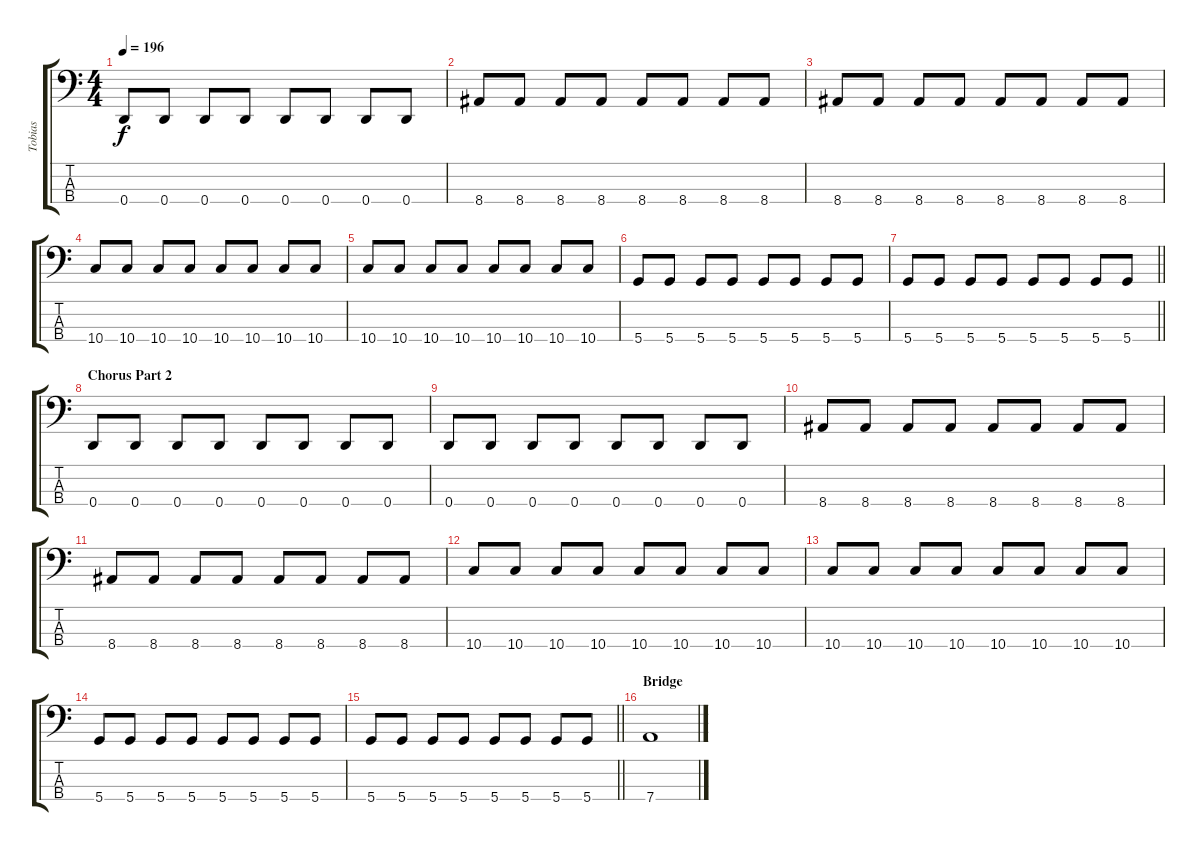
\track ("Tobias" "Tobias") {instrument electricbasspick}
\staff {score tabs}
\tuning (G2 D2 A1 D1) {hide}
\ts (4 4)
\tempo 196
\clef f4
\ks aminor
0.4.8{dy f} 0.4.8 0.4.8 0.4.8 0.4.8 0.4.8 0.4.8 0.4.8 |
8.4.8 8.4.8 8.4.8 8.4.8 8.4.8 8.4.8 8.4.8 8.4.8 |
8.4.8 8.4.8 8.4.8 8.4.8 8.4.8 8.4.8 8.4.8 8.4.8 |
10.4.8 10.4.8 10.4.8 10.4.8 10.4.8 10.4.8 10.4.8 10.4.8 |
10.4.8 10.4.8 10.4.8 10.4.8 10.4.8 10.4.8 10.4.8 10.4.8 |
5.4.8 5.4.8 5.4.8 5.4.8 5.4.8 5.4.8 5.4.8 5.4.8 |
\barLineRight lightlight
5.4.8 5.4.8 5.4.8 5.4.8 5.4.8 5.4.8 5.4.8 5.4.8 |
\section ("" "Chorus Part 2")
0.4.8 0.4.8 0.4.8 0.4.8 0.4.8 0.4.8 0.4.8 0.4.8 |
0.4.8 0.4.8 0.4.8 0.4.8 0.4.8 0.4.8 0.4.8 0.4.8 |
8.4.8 8.4.8 8.4.8 8.4.8 8.4.8 8.4.8 8.4.8 8.4.8 |
8.4.8 8.4.8 8.4.8 8.4.8 8.4.8 8.4.8 8.4.8 8.4.8 |
10.4.8 10.4.8 10.4.8 10.4.8 10.4.8 10.4.8 10.4.8 10.4.8 |
10.4.8 10.4.8 10.4.8 10.4.8 10.4.8 10.4.8 10.4.8 10.4.8 |
5.4.8 5.4.8 5.4.8 5.4.8 5.4.8 5.4.8 5.4.8 5.4.8 |
\barLineRight lightlight
5.4.8 5.4.8 5.4.8 5.4.8 5.4.8 5.4.8 5.4.8 5.4.8 |
\section ("" "Bridge")
7.4.1
